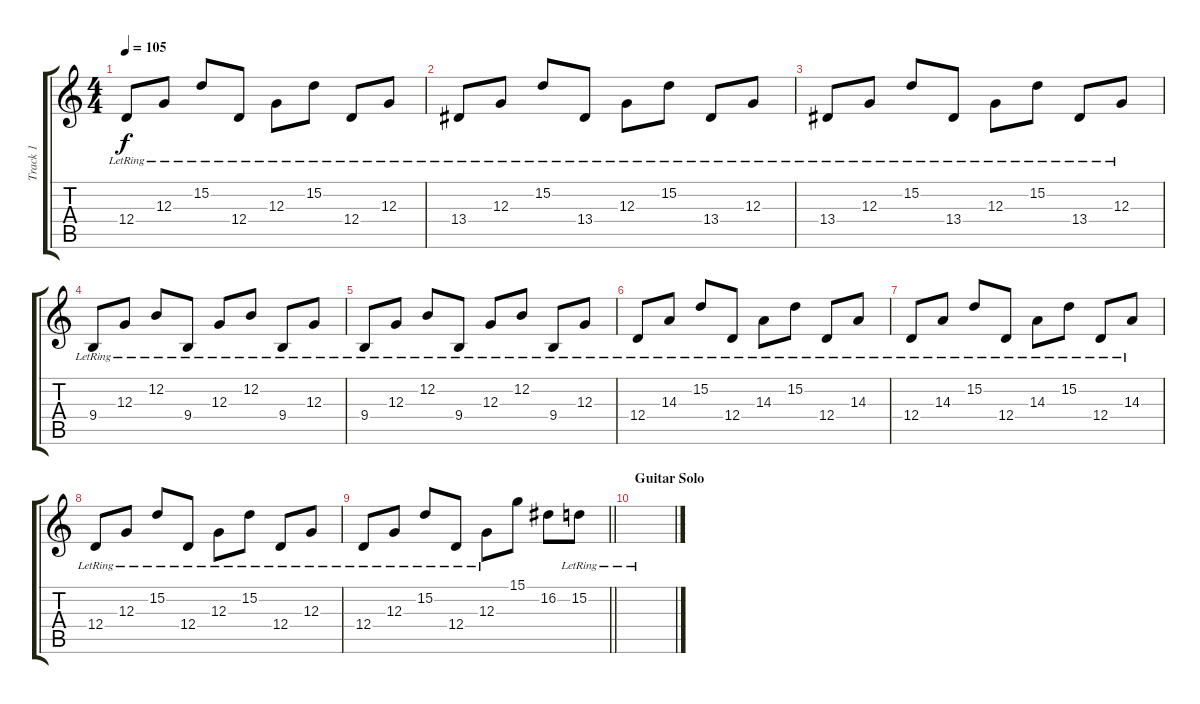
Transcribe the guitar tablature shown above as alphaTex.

\track ("Track 1" "Track 1") {instrument brightacousticpiano}
\staff {score tabs}
\tuning (E4 B3 G3 D3 A2 D2) {hide}
\ts (4 4)
\tempo 105
\clef g2
\ks c
12.4{lr}.8{dy f} 12.3{lr}.8 15.2{lr}.8 12.4{lr}.8 12.3{lr}.8 15.2{lr}.8 12.4{lr}.8 12.3{lr}.8 |
13.4{lr}.8 12.3{lr}.8 15.2{lr}.8 13.4{lr}.8 12.3{lr}.8 15.2{lr}.8 13.4{lr}.8 12.3{lr}.8 |
13.4{lr}.8 12.3{lr}.8 15.2{lr}.8 13.4{lr}.8 12.3{lr}.8 15.2{lr}.8 13.4{lr}.8 12.3{lr}.8 |
9.4{lr}.8 12.3{lr}.8 12.2{lr}.8 9.4{lr}.8 12.3{lr}.8 12.2{lr}.8 9.4{lr}.8 12.3{lr}.8 |
9.4{lr}.8 12.3{lr}.8 12.2{lr}.8 9.4{lr}.8 12.3{lr}.8 12.2{lr}.8 9.4{lr}.8 12.3{lr}.8 |
12.4{lr}.8 14.3{lr}.8 15.2{lr}.8 12.4{lr}.8 14.3{lr}.8 15.2{lr}.8 12.4{lr}.8 14.3{lr}.8 |
12.4{lr}.8 14.3{lr}.8 15.2{lr}.8 12.4{lr}.8 14.3{lr}.8 15.2{lr}.8 12.4{lr}.8 14.3{lr}.8 |
12.4{lr}.8 12.3{lr}.8 15.2{lr}.8 12.4{lr}.8 12.3{lr}.8 15.2{lr}.8 12.4{lr}.8 12.3{lr}.8 |
\barLineRight lightlight
12.4{lr}.8 12.3{lr}.8 15.2{lr}.8 12.4{lr}.8 12.3{lr}.8 15.1.8 16.2.8 15.2{lr}.8 |
\section ("" "Guitar Solo")
